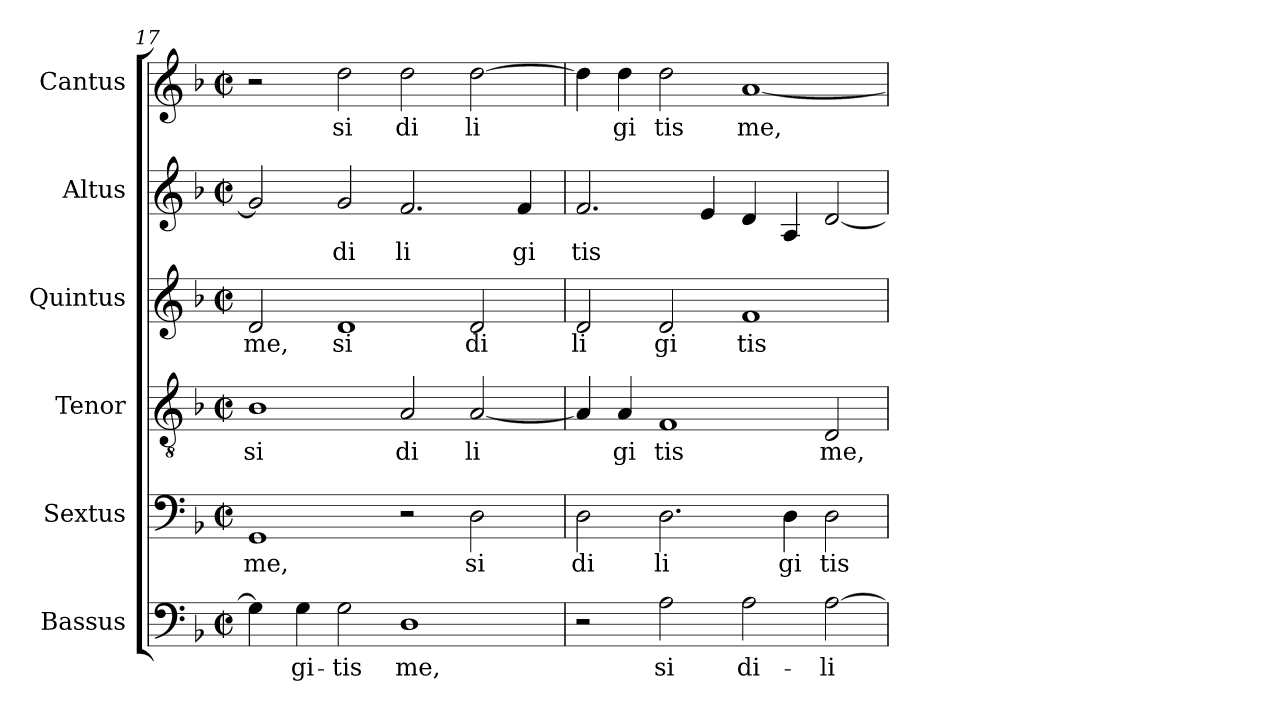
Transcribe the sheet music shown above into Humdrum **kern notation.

**kern	**text	**kern	**text	**kern	**text	**kern	**text	**kern	**text	**kern	**text
*part6	*part6	*part5	*part5	*part4	*part4	*part3	*part3	*part2	*part2	*part1	*part1
*staff6	*staff6	*staff5	*staff5	*staff4	*staff4	*staff3	*staff3	*staff2	*staff2	*staff1	*staff1
*I"Bassus	*	*I"Sextus	*	*I"Tenor	*	*I"Quintus	*	*I"Altus	*	*I"Cantus	*
!!LO:PB:g=z
*clefF4	*	*clefF4	*	*clefGv2	*	*clefG2	*	*clefG2	*	*clefG2	*
*k[b-]	*	*k[b-]	*	*k[b-]	*	*k[b-]	*	*k[b-]	*	*k[b-]	*
*F:	*	*F:	*	*F:	*	*F:	*	*F:	*	*F:	*
*M2/2	*	*M2/2	*	*M2/2	*	*M2/2	*	*M2/2	*	*M2/2	*
*met(c|)	*	*met(c|)	*	*met(c|)	*	*met(c|)	*	*met(c|)	*	*met(c|)	*
=17	=17	=17	=17	=17	=17	=17	=17	=17	=17	=17	=17
!	!	!	!LO:LY:b:cj	!	!LO:LY:b:cj	!	!LO:LY:b:cj	!	!	!	!
*^	*	*	*	*	*	*	*	*	*	*	*
4G\]	64ryy	.	1GG	me,	1B-	si	2d/	me,	2g/]	.	2r	.
.	1ryy	.	.	.	.	.	.	.	.	.	.	.
!	!	!LO:LY:b:cj	!	!	!	!	!	!	!	!	!	!
4G\	.	gi-	.	.	.	.	.	.	.	.	.	.
!	!	!LO:LY:b:cj	!	!	!	!	!	!LO:LY:b:cj	!	!LO:LY:b:cj	!	!LO:LY:b:cj
2G\	.	-tis	.	.	.	.	1d	si	2g/	di	2dd\	si
!	!	!LO:LY:b:cj	!	!	!	!LO:LY:b:cj	!	!	!	!LO:LY:b:cj	!	!LO:LY:b:cj
1D	.	me,	2r	.	2A/	di	.	.	2.f/	li	2dd\	di
.	2ryy	.	.	.	.	.	.	.	.	.	.	.
!	!	!	!	!LO:LY:b:cj	!	!LO:LY:b:cj	!	!LO:LY:b:cj	!	!	!	!LO:LY:b:cj
.	.	.	2D\	si	[<2A/	li	2d/	di	.	.	[>2dd\	li
.	4ryy	.	.	.	.	.	.	.	.	.	.	.
!	!	!	!	!	!	!	!	!	!	!LO:LY:b:cj	!	!
.	.	.	.	.	.	.	.	.	4f/	gi	.	.
.	8...ryy	.	.	.	.	.	.	.	.	.	.	.
=18	=18	=18	=18	=18	=18	=18	=18	=18	=18	=18	=18	=18
!	!	!	!	!LO:LY:b:cj	!	!	!	!LO:LY:b:cj	!	!LO:LY:b:cj	!	!
*v	*v	*	*	*	*	*	*	*	*	*	*	*
2r	.	2D\	di	4A/]	.	2d/	li	2.f/	tis	4dd\]	.
!	!	!	!	!	!LO:LY:b:cj	!	!	!	!	!	!LO:LY:b:cj
.	.	.	.	4A/	gi	.	.	.	.	4dd\	gi
!	!LO:LY:b:cj	!	!LO:LY:b:cj	!	!LO:LY:b:cj	!	!LO:LY:b:cj	!	!	!	!LO:LY:b:cj
2A\	si	2.D\	li	1F	tis	2d/	gi	.	.	2dd\	tis
.	.	.	.	.	.	.	.	4e/	.	.	.
!	!LO:LY:b:cj	!	!	!	!	!	!LO:LY:b:cj	!	!	!	!LO:LY:b:cj
2A\	di-	.	.	.	.	1f	tis	4d/	.	[<1a	me,
!	!	!	!LO:LY:b:cj	!	!	!	!	!	!	!	!
.	.	4D\	gi	.	.	.	.	4A/	.	.	.
!	!LO:LY:b:cj	!	!LO:LY:b:cj	!	!LO:LY:b:cj	!	!	!	!	!	!
[>2A\	-li-	2D\	tis	2D/	me,	.	.	[<2d/	.	.	.
=	=	=	=	=	=	=	=	=	=	=	=
*-	*-	*-	*-	*-	*-	*-	*-	*-	*-	*-	*-
